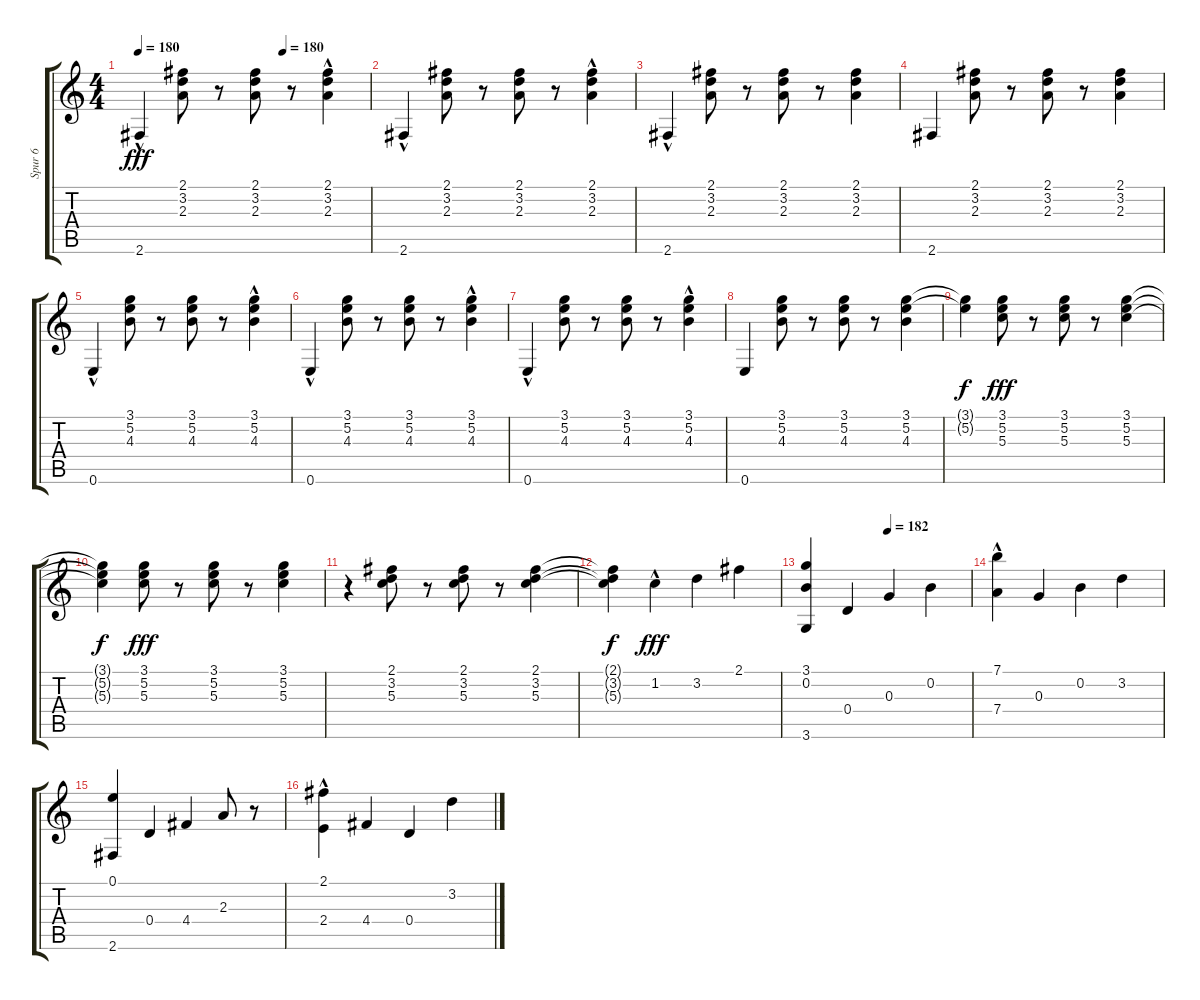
\track ("Spur 6" "Spur 6") {instrument acousticguitarnylon}
\staff {score tabs}
\tuning (E4 B3 G3 D3 A2 E2) {hide}
\ts (4 4)
\tempo 180
\tempo (180 0.625)
\clef g2
\ks c
2.6{hac}.4{dy fff} (2.1 3.2 2.3).8 r.8 (2.1 3.2 2.3).8 r.8 (2.1{hac} 3.2{hac} 2.3{hac}).4 |
2.6{hac}.4 (2.1 3.2 2.3).8 r.8 (2.1 3.2 2.3).8 r.8 (2.1 3.2 2.3{hac}).4 |
2.6{hac}.4 (2.1 3.2 2.3).8 r.8 (2.1 3.2 2.3).8 r.8 (2.1 3.2 2.3).4 |
2.6.4 (2.1 3.2 2.3).8 r.8 (2.1 3.2 2.3).8 r.8 (2.1 3.2 2.3).4 |
0.6{hac}.4 (3.1 5.2 4.3).8 r.8 (3.1 5.2 4.3).8 r.8 (3.1 5.2{hac} 4.3).4 |
0.6{hac}.4 (3.1 5.2 4.3).8 r.8 (3.1 5.2 4.3).8 r.8 (3.1{hac} 5.2{hac} 4.3{hac}).4 |
0.6{hac}.4 (3.1 5.2 4.3).8 r.8 (3.1 5.2 4.3).8 r.8 (3.1 5.2{hac} 4.3).4 |
0.6.4 (3.1 5.2 4.3).8 r.8 (3.1 5.2 4.3).8 r.8 (3.1 5.2 4.3).4 |
(3.1{t} 5.2{t}).4{dy f} (3.1 5.2 5.3).8{dy fff} r.8 (3.1 5.2 5.3).8 r.8 (3.1 5.2 5.3).4 |
(3.1{t} 5.2{t} 5.3{t}).4{dy f} (3.1 5.2 5.3).8{dy fff} r.8 (3.1 5.2 5.3).8 r.8 (3.1 5.2 5.3).4 |
r.4 (2.1 3.2 5.3).8 r.8 (2.1 3.2 5.3).8 r.8 (2.1 3.2 5.3).4 |
(2.1{t} 3.2{t} 5.3{t}).4{dy f} 1.2{hac}.4{dy fff} 3.2.4 2.1.4 |
\tempo (182 0.5)
(3.1 0.2 3.6).4 0.4.4 0.3.4 0.2.4 |
(7.1{hac} 7.4).4 0.3.4 0.2.4 3.2.4 |
(0.1 2.6).4 0.4.4 4.4.4 2.3.8 r.8 |
(2.1{hac} 2.4).4 4.4.4 0.4.4 3.2.4
